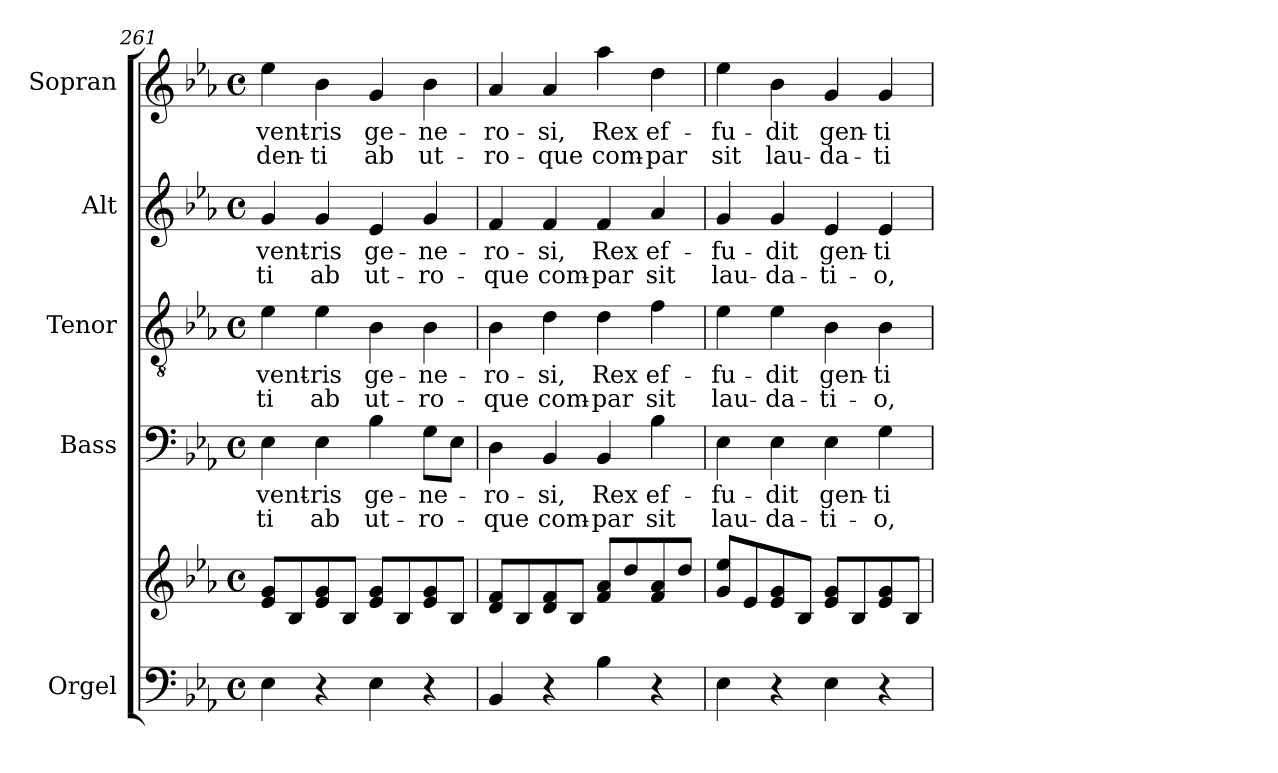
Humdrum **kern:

**kern	**kern	**kern	**text	**text	**kern	**text	**text	**kern	**text	**text	**kern	**text	**text
*part5	*part5	*part4	*part4	*part4	*part3	*part3	*part3	*part2	*part2	*part2	*part1	*part1	*part1
*staff6	*staff5	*staff4	*staff4	*staff4	*staff3	*staff3	*staff3	*staff2	*staff2	*staff2	*staff1	*staff1	*staff1
*I"Orgel	*	*I"Bass	*	*	*I"Tenor	*	*	*I"Alt	*	*	*I"Sopran	*	*
*I'Org.	*	*I'B.	*	*	*I'T.	*	*	*I'A.	*	*	*I'S.	*	*
*clefF4	*clefG2	*clefF4	*	*	*clefGv2	*	*	*clefG2	*	*	*clefG2	*	*
*k[b-e-a-]	*k[b-e-a-]	*k[b-e-a-]	*	*	*k[b-e-a-]	*	*	*k[b-e-a-]	*	*	*k[b-e-a-]	*	*
*E-:	*E-:	*E-:	*	*	*E-:	*	*	*E-:	*	*	*E-:	*	*
*M4/4	*M4/4	*M4/4	*	*	*M4/4	*	*	*M4/4	*	*	*M4/4	*	*
*met(c)	*met(c)	*met(c)	*	*	*met(c)	*	*	*met(c)	*	*	*met(c)	*	*
=261	=261	=261	=261	=261	=261	=261	=261	=261	=261	=261	=261	=261	=261
!	!	!	!LO:LY:b	!LO:LY:b	!	!LO:LY:b	!LO:LY:b	!	!LO:LY:b	!LO:LY:b	!	!LO:LY:b	!LO:LY:b
4E-\	8e-/ 8g/L	4E-\	vent-	-ti	4e-\	vent-	-ti	4g/	vent-	-ti	4ee-\	vent-	-den-
.	8B-/	.	.	.	.	.	.	.	.	.	.	.	.
!	!	!	!LO:LY:b	!LO:LY:b	!	!LO:LY:b	!LO:LY:b	!	!LO:LY:b	!LO:LY:b	!	!LO:LY:b	!LO:LY:b
4r	8e-/ 8g/	4E-\	-ris	ab	4e-\	-ris	ab	4g/	-ris	ab	4b-\	-ris	-ti
.	8B-/J	.	.	.	.	.	.	.	.	.	.	.	.
!	!	!	!LO:LY:b	!LO:LY:b	!	!LO:LY:b	!LO:LY:b	!	!LO:LY:b	!LO:LY:b	!	!LO:LY:b	!LO:LY:b
4E-\	8e-/ 8g/L	4B-\	ge-	ut-	4B-\	ge-	ut-	4e-/	ge-	ut-	4g/	ge-	ab
.	8B-/	.	.	.	.	.	.	.	.	.	.	.	.
!	!	!	!LO:LY:b	!LO:LY:b	!	!LO:LY:b	!LO:LY:b	!	!LO:LY:b	!LO:LY:b	!	!LO:LY:b	!LO:LY:b
4r	8e-/ 8g/	8G\L	-ne-	-ro-	4B-\	-ne-	-ro-	4g/	-ne-	-ro-	4b-\	-ne-	ut-
.	8B-/J	8E-\J	.	.	.	.	.	.	.	.	.	.	.
!!LO:PB:g=z
=262	=262	=262	=262	=262	=262	=262	=262	=262	=262	=262	=262	=262	=262
!	!	!	!LO:LY:b	!LO:LY:b	!	!LO:LY:b	!LO:LY:b	!	!LO:LY:b	!LO:LY:b	!	!LO:LY:b	!LO:LY:b
4BB-/	8d/ 8f/L	4D\	-ro-	-que	4B-\	-ro-	-que	4f/	-ro-	-que	4a-/	-ro-	-ro-
.	8B-/	.	.	.	.	.	.	.	.	.	.	.	.
!	!	!	!LO:LY:b	!LO:LY:b	!	!LO:LY:b	!LO:LY:b	!	!LO:LY:b	!LO:LY:b	!	!LO:LY:b	!LO:LY:b
4r	8d/ 8f/	4BB-/	-si,	com-	4d\	-si,	com-	4f/	-si,	com-	4a-/	-si,	-que
.	8B-/J	.	.	.	.	.	.	.	.	.	.	.	.
!	!	!	!LO:LY:b	!LO:LY:b	!	!LO:LY:b	!LO:LY:b	!	!LO:LY:b	!LO:LY:b	!	!LO:LY:b	!LO:LY:b
4B-\	8f/ 8a-/L	4BB-/	Rex	-par	4d\	Rex	-par	4f/	Rex	-par	4aa-\	Rex	com-
.	8dd/	.	.	.	.	.	.	.	.	.	.	.	.
!	!	!	!LO:LY:b	!LO:LY:b	!	!LO:LY:b	!LO:LY:b	!	!LO:LY:b	!LO:LY:b	!	!LO:LY:b	!LO:LY:b
4r	8f/ 8a-/	4B-\	ef-	sit	4f\	ef-	sit	4a-/	ef-	sit	4dd\	ef-	-par
.	8dd/J	.	.	.	.	.	.	.	.	.	.	.	.
=263	=263	=263	=263	=263	=263	=263	=263	=263	=263	=263	=263	=263	=263
!	!	!	!LO:LY:b	!LO:LY:b	!	!LO:LY:b	!LO:LY:b	!	!LO:LY:b	!LO:LY:b	!	!LO:LY:b	!LO:LY:b
4E-\	8g/ 8ee-/L	4E-\	-fu-	lau-	4e-\	-fu-	lau-	4g/	-fu-	lau-	4ee-\	-fu-	sit
.	8e-/	.	.	.	.	.	.	.	.	.	.	.	.
!	!	!	!LO:LY:b	!LO:LY:b	!	!LO:LY:b	!LO:LY:b	!	!LO:LY:b	!LO:LY:b	!	!LO:LY:b	!LO:LY:b
4r	8e-/ 8g/	4E-\	-dit	-da-	4e-\	-dit	-da-	4g/	-dit	-da-	4b-\	-dit	lau-
.	8B-/J	.	.	.	.	.	.	.	.	.	.	.	.
!	!	!	!LO:LY:b	!LO:LY:b	!	!LO:LY:b	!LO:LY:b	!	!LO:LY:b	!LO:LY:b	!	!LO:LY:b	!LO:LY:b
4E-\	8e-/ 8g/L	4E-\	gen-	-ti-	4B-\	gen-	-ti-	4e-/	gen-	-ti-	4g/	gen-	-da-
.	8B-/	.	.	.	.	.	.	.	.	.	.	.	.
!	!	!	!LO:LY:b	!LO:LY:b	!	!LO:LY:b	!LO:LY:b	!	!LO:LY:b	!LO:LY:b	!	!LO:LY:b	!LO:LY:b
4r	8e-/ 8g/	4G\	-ti-	-o,	4B-\	-ti-	-o,	4e-/	-ti-	-o,	4g/	-ti-	-ti-
.	8B-/J	.	.	.	.	.	.	.	.	.	.	.	.
=	=	=	=	=	=	=	=	=	=	=	=	=	=
*-	*-	*-	*-	*-	*-	*-	*-	*-	*-	*-	*-	*-	*-
